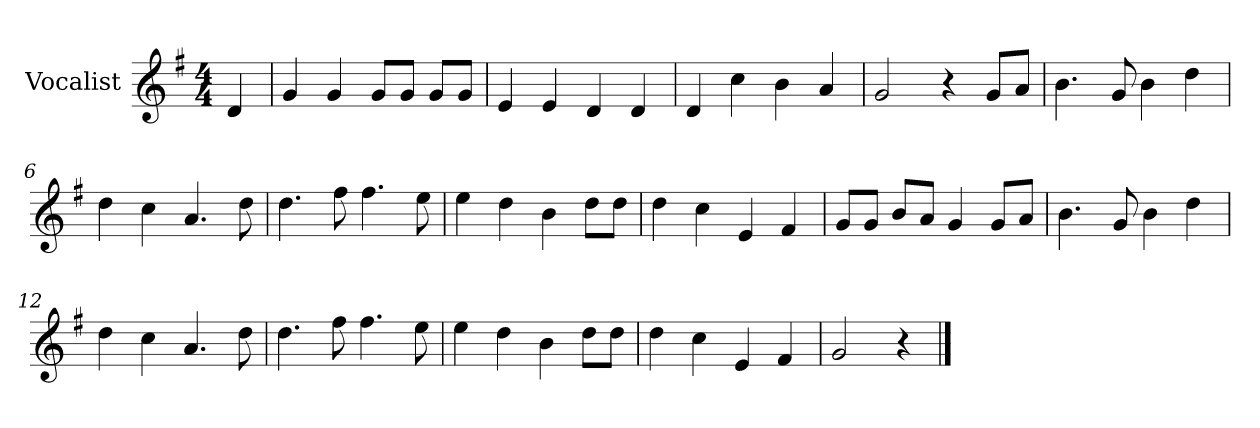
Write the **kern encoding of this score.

**kern
*part1
*staff1
*I"Vocalist
*k[f#]
*G:
*M4/4
=
4d
=1
4g
4g
8gL
8gJ
8gL
8gJ
=2
4e
4e
4d
4d
=3
4d
4cc
4b
4a
=4
2g
4r
8gL
8aJ
=5
4.b
8g
4b
4dd
=6
4dd
4cc
4.a
8dd
=7
4.dd
8ff#
4.ff#
8ee
=8
4ee
4dd
4b
8ddL
8ddJ
=9
4dd
4cc
4e
4f#
=10
8gL
8gJ
8bL
8aJ
4g
8gL
8aJ
=11
4.b
8g
4b
4dd
=12
4dd
4cc
4.a
8dd
=13
4.dd
8ff#
4.ff#
8ee
=14
4ee
4dd
4b
8ddL
8ddJ
=15
4dd
4cc
4e
4f#
=16
2g
4r
==
*-
